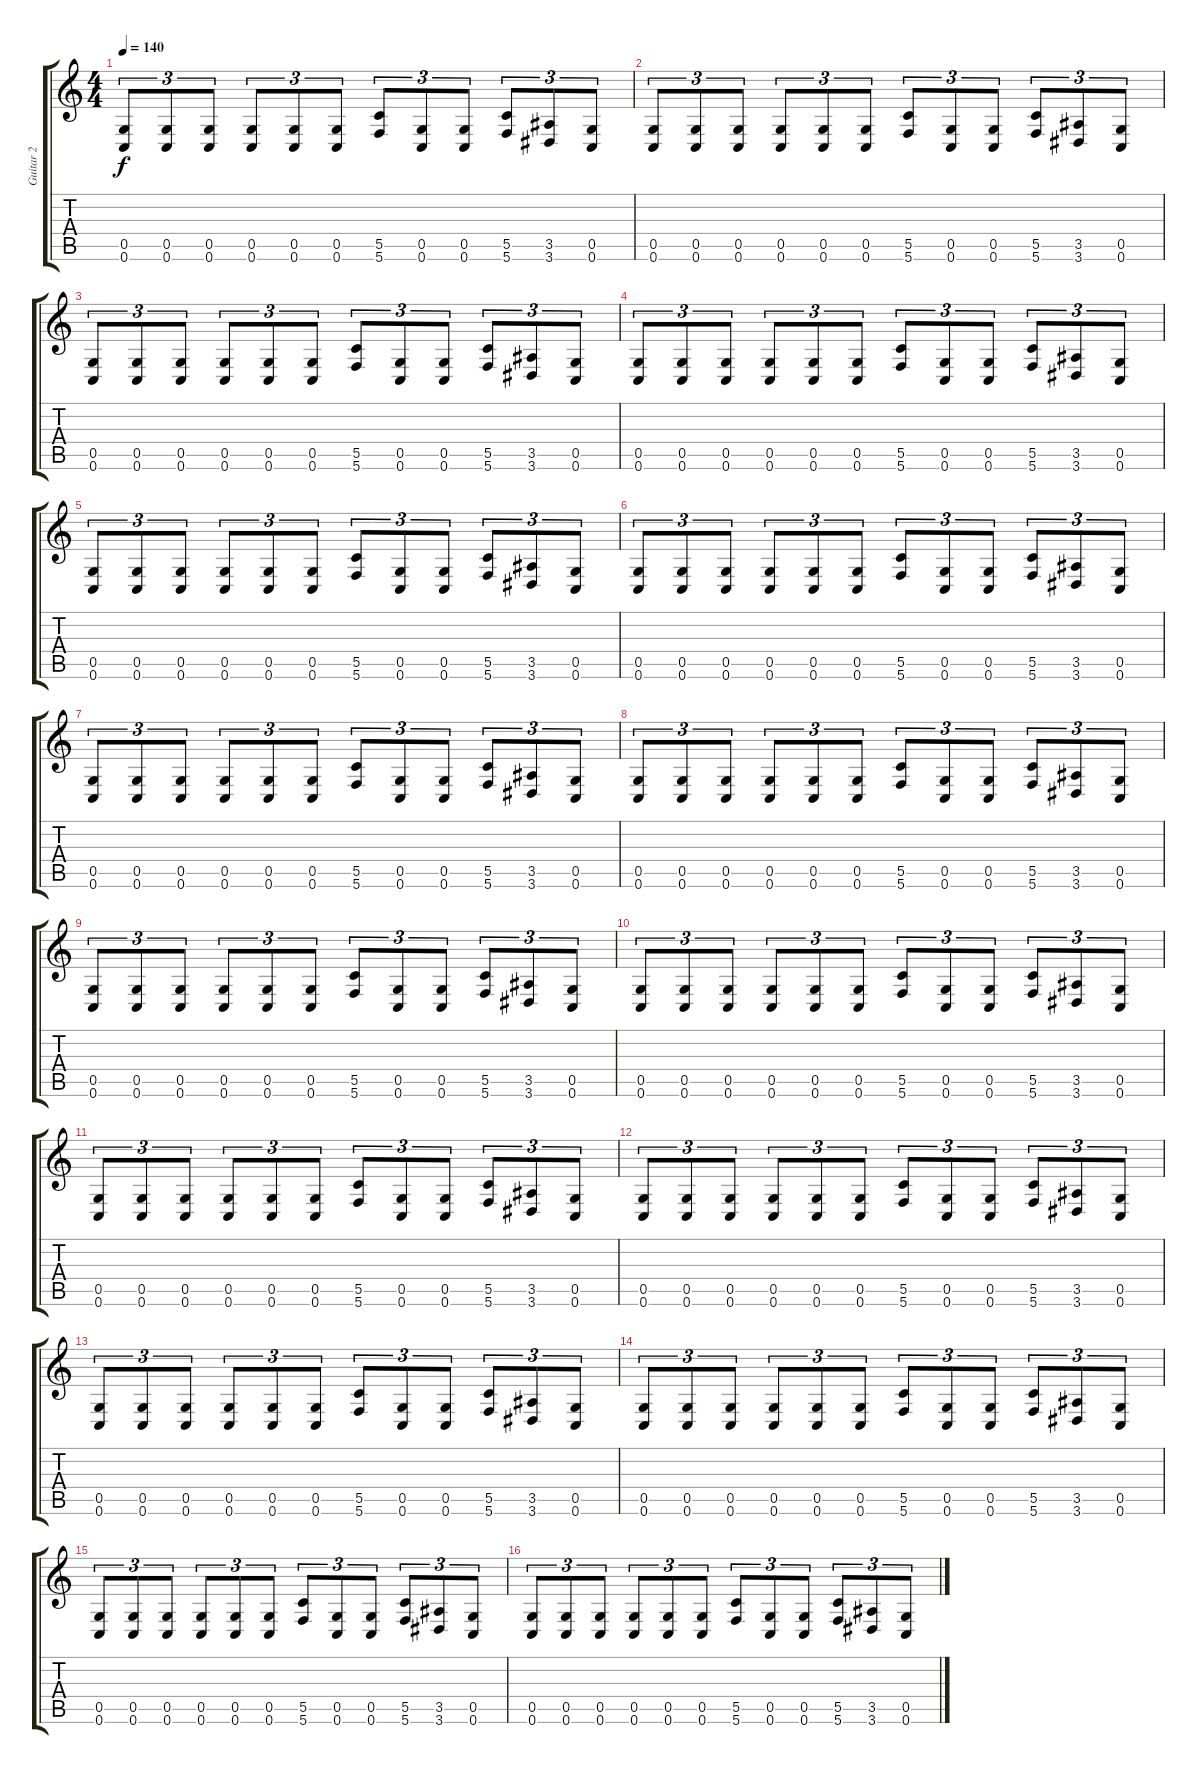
\track ("Guitar 2" "Guitar 2") {instrument distortionguitar}
\staff {score tabs}
\tuning (D4 A3 F3 C3 G2 C2) {hide}
\ts (4 4)
\tempo 140
\clef g2
\ks c
(0.5 0.6).8{tu (3 2) dy f} (0.5 0.6).8{tu (3 2)} (0.5 0.6).8{tu (3 2)} (0.5 0.6).8{tu (3 2)} (0.5 0.6).8{tu (3 2)} (0.5 0.6).8{tu (3 2)} (5.5 5.6).8{tu (3 2)} (0.5 0.6).8{tu (3 2)} (0.5 0.6).8{tu (3 2)} (5.5 5.6).8{tu (3 2)} (3.5 3.6).8{tu (3 2)} (0.5 0.6).8{tu (3 2)} |
(0.5 0.6).8{tu (3 2)} (0.5 0.6).8{tu (3 2)} (0.5 0.6).8{tu (3 2)} (0.5 0.6).8{tu (3 2)} (0.5 0.6).8{tu (3 2)} (0.5 0.6).8{tu (3 2)} (5.5 5.6).8{tu (3 2)} (0.5 0.6).8{tu (3 2)} (0.5 0.6).8{tu (3 2)} (5.5 5.6).8{tu (3 2)} (3.5 3.6).8{tu (3 2)} (0.5 0.6).8{tu (3 2)} |
(0.5 0.6).8{tu (3 2)} (0.5 0.6).8{tu (3 2)} (0.5 0.6).8{tu (3 2)} (0.5 0.6).8{tu (3 2)} (0.5 0.6).8{tu (3 2)} (0.5 0.6).8{tu (3 2)} (5.5 5.6).8{tu (3 2)} (0.5 0.6).8{tu (3 2)} (0.5 0.6).8{tu (3 2)} (5.5 5.6).8{tu (3 2)} (3.5 3.6).8{tu (3 2)} (0.5 0.6).8{tu (3 2)} |
(0.5 0.6).8{tu (3 2)} (0.5 0.6).8{tu (3 2)} (0.5 0.6).8{tu (3 2)} (0.5 0.6).8{tu (3 2)} (0.5 0.6).8{tu (3 2)} (0.5 0.6).8{tu (3 2)} (5.5 5.6).8{tu (3 2)} (0.5 0.6).8{tu (3 2)} (0.5 0.6).8{tu (3 2)} (5.5 5.6).8{tu (3 2)} (3.5 3.6).8{tu (3 2)} (0.5 0.6).8{tu (3 2)} |
(0.5 0.6).8{tu (3 2)} (0.5 0.6).8{tu (3 2)} (0.5 0.6).8{tu (3 2)} (0.5 0.6).8{tu (3 2)} (0.5 0.6).8{tu (3 2)} (0.5 0.6).8{tu (3 2)} (5.5 5.6).8{tu (3 2)} (0.5 0.6).8{tu (3 2)} (0.5 0.6).8{tu (3 2)} (5.5 5.6).8{tu (3 2)} (3.5 3.6).8{tu (3 2)} (0.5 0.6).8{tu (3 2)} |
(0.5 0.6).8{tu (3 2)} (0.5 0.6).8{tu (3 2)} (0.5 0.6).8{tu (3 2)} (0.5 0.6).8{tu (3 2)} (0.5 0.6).8{tu (3 2)} (0.5 0.6).8{tu (3 2)} (5.5 5.6).8{tu (3 2)} (0.5 0.6).8{tu (3 2)} (0.5 0.6).8{tu (3 2)} (5.5 5.6).8{tu (3 2)} (3.5 3.6).8{tu (3 2)} (0.5 0.6).8{tu (3 2)} |
(0.5 0.6).8{tu (3 2)} (0.5 0.6).8{tu (3 2)} (0.5 0.6).8{tu (3 2)} (0.5 0.6).8{tu (3 2)} (0.5 0.6).8{tu (3 2)} (0.5 0.6).8{tu (3 2)} (5.5 5.6).8{tu (3 2)} (0.5 0.6).8{tu (3 2)} (0.5 0.6).8{tu (3 2)} (5.5 5.6).8{tu (3 2)} (3.5 3.6).8{tu (3 2)} (0.5 0.6).8{tu (3 2)} |
(0.5 0.6).8{tu (3 2)} (0.5 0.6).8{tu (3 2)} (0.5 0.6).8{tu (3 2)} (0.5 0.6).8{tu (3 2)} (0.5 0.6).8{tu (3 2)} (0.5 0.6).8{tu (3 2)} (5.5 5.6).8{tu (3 2)} (0.5 0.6).8{tu (3 2)} (0.5 0.6).8{tu (3 2)} (5.5 5.6).8{tu (3 2)} (3.5 3.6).8{tu (3 2)} (0.5 0.6).8{tu (3 2)} |
(0.5 0.6).8{tu (3 2)} (0.5 0.6).8{tu (3 2)} (0.5 0.6).8{tu (3 2)} (0.5 0.6).8{tu (3 2)} (0.5 0.6).8{tu (3 2)} (0.5 0.6).8{tu (3 2)} (5.5 5.6).8{tu (3 2)} (0.5 0.6).8{tu (3 2)} (0.5 0.6).8{tu (3 2)} (5.5 5.6).8{tu (3 2)} (3.5 3.6).8{tu (3 2)} (0.5 0.6).8{tu (3 2)} |
(0.5 0.6).8{tu (3 2)} (0.5 0.6).8{tu (3 2)} (0.5 0.6).8{tu (3 2)} (0.5 0.6).8{tu (3 2)} (0.5 0.6).8{tu (3 2)} (0.5 0.6).8{tu (3 2)} (5.5 5.6).8{tu (3 2)} (0.5 0.6).8{tu (3 2)} (0.5 0.6).8{tu (3 2)} (5.5 5.6).8{tu (3 2)} (3.5 3.6).8{tu (3 2)} (0.5 0.6).8{tu (3 2)} |
(0.5 0.6).8{tu (3 2)} (0.5 0.6).8{tu (3 2)} (0.5 0.6).8{tu (3 2)} (0.5 0.6).8{tu (3 2)} (0.5 0.6).8{tu (3 2)} (0.5 0.6).8{tu (3 2)} (5.5 5.6).8{tu (3 2)} (0.5 0.6).8{tu (3 2)} (0.5 0.6).8{tu (3 2)} (5.5 5.6).8{tu (3 2)} (3.5 3.6).8{tu (3 2)} (0.5 0.6).8{tu (3 2)} |
(0.5 0.6).8{tu (3 2)} (0.5 0.6).8{tu (3 2)} (0.5 0.6).8{tu (3 2)} (0.5 0.6).8{tu (3 2)} (0.5 0.6).8{tu (3 2)} (0.5 0.6).8{tu (3 2)} (5.5 5.6).8{tu (3 2)} (0.5 0.6).8{tu (3 2)} (0.5 0.6).8{tu (3 2)} (5.5 5.6).8{tu (3 2)} (3.5 3.6).8{tu (3 2)} (0.5 0.6).8{tu (3 2)} |
(0.5 0.6).8{tu (3 2)} (0.5 0.6).8{tu (3 2)} (0.5 0.6).8{tu (3 2)} (0.5 0.6).8{tu (3 2)} (0.5 0.6).8{tu (3 2)} (0.5 0.6).8{tu (3 2)} (5.5 5.6).8{tu (3 2)} (0.5 0.6).8{tu (3 2)} (0.5 0.6).8{tu (3 2)} (5.5 5.6).8{tu (3 2)} (3.5 3.6).8{tu (3 2)} (0.5 0.6).8{tu (3 2)} |
(0.5 0.6).8{tu (3 2)} (0.5 0.6).8{tu (3 2)} (0.5 0.6).8{tu (3 2)} (0.5 0.6).8{tu (3 2)} (0.5 0.6).8{tu (3 2)} (0.5 0.6).8{tu (3 2)} (5.5 5.6).8{tu (3 2)} (0.5 0.6).8{tu (3 2)} (0.5 0.6).8{tu (3 2)} (5.5 5.6).8{tu (3 2)} (3.5 3.6).8{tu (3 2)} (0.5 0.6).8{tu (3 2)} |
(0.5 0.6).8{tu (3 2)} (0.5 0.6).8{tu (3 2)} (0.5 0.6).8{tu (3 2)} (0.5 0.6).8{tu (3 2)} (0.5 0.6).8{tu (3 2)} (0.5 0.6).8{tu (3 2)} (5.5 5.6).8{tu (3 2)} (0.5 0.6).8{tu (3 2)} (0.5 0.6).8{tu (3 2)} (5.5 5.6).8{tu (3 2)} (3.5 3.6).8{tu (3 2)} (0.5 0.6).8{tu (3 2)} |
(0.5 0.6).8{tu (3 2)} (0.5 0.6).8{tu (3 2)} (0.5 0.6).8{tu (3 2)} (0.5 0.6).8{tu (3 2)} (0.5 0.6).8{tu (3 2)} (0.5 0.6).8{tu (3 2)} (5.5 5.6).8{tu (3 2)} (0.5 0.6).8{tu (3 2)} (0.5 0.6).8{tu (3 2)} (5.5 5.6).8{tu (3 2)} (3.5 3.6).8{tu (3 2)} (0.5 0.6).8{tu (3 2)}
